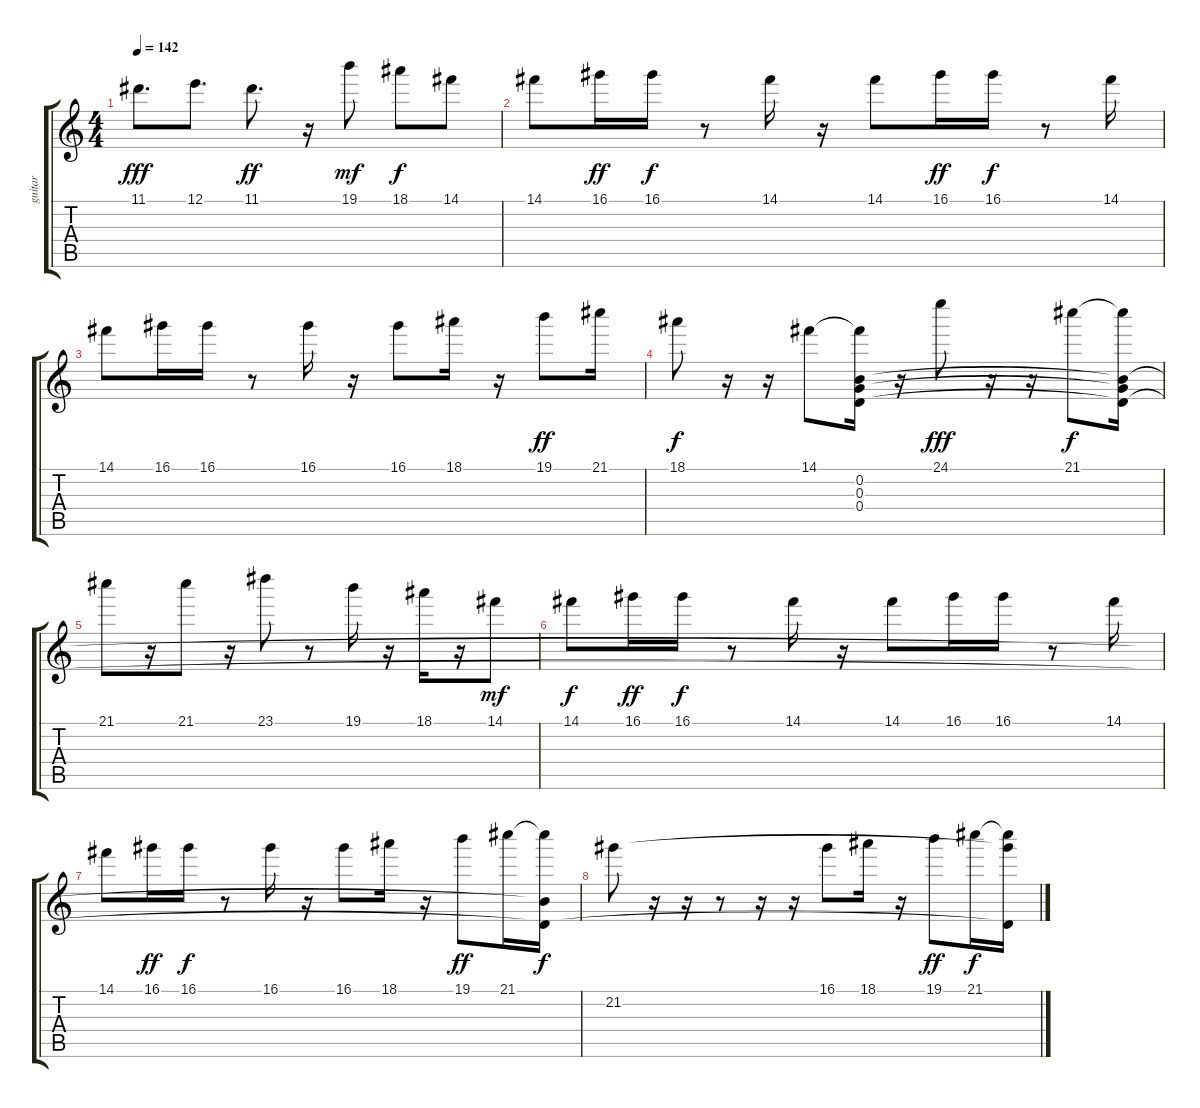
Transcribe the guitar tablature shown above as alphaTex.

\track ("guitar" "guitar") {instrument overdrivenguitar}
\staff {score tabs}
\tuning (E4 B3 G3 D3 A2 E2) {hide}
\ts (4 4)
\tempo 142
\clef g2
\ks c
11.1.8{d dy fff} 12.1.8{d} 11.1.8{d dy ff} r.16 19.1.8{dy mf} 18.1.8{dy f} 14.1.8 |
14.1.8 16.1.16{dy ff} 16.1.16{dy f} r.8 14.1.16 r.16 14.1.8 16.1.16{dy ff} 16.1.16{dy f} r.8 14.1.16 |
14.1.8 16.1.16 16.1.16 r.8 16.1.16 r.16 16.1.8 18.1.16 r.16 19.1.8{dy ff} 21.1.16 |
18.1.8{dy f} r.16 r.16 14.1.8 (14.1{t} 0.2 0.3 0.4).16 r.16 24.1.8{dy fff} r.16 r.16 21.1.8{dy f} (21.1{t} 0.2{t} 0.3{t} 0.4{t}).16 |
21.1.8 r.16 21.1.8 r.16 23.1.8 r.8 19.1.16 r.16 18.1.16 r.16 14.1.8{dy mf} |
14.1.8{dy f} 16.1.16{dy ff} 16.1.16{dy f} r.8 14.1.16 r.16 14.1.8 16.1.16 16.1.16 r.8 14.1.16 |
14.1.8 16.1.16{dy ff} 16.1.16{dy f} r.8 16.1.16 r.16 16.1.8 18.1.16 r.16 19.1.8{dy ff} 21.1.16 (21.1{t} 0.2{t} 0.4{t}).16{dy f} |
21.2.8 r.16 r.16 r.8 r.16 r.16 16.1.8 18.1.16 r.16 19.1.8{dy ff} 21.1.16{dy f} (21.1{t} 21.2{t} 0.4{t}).16
